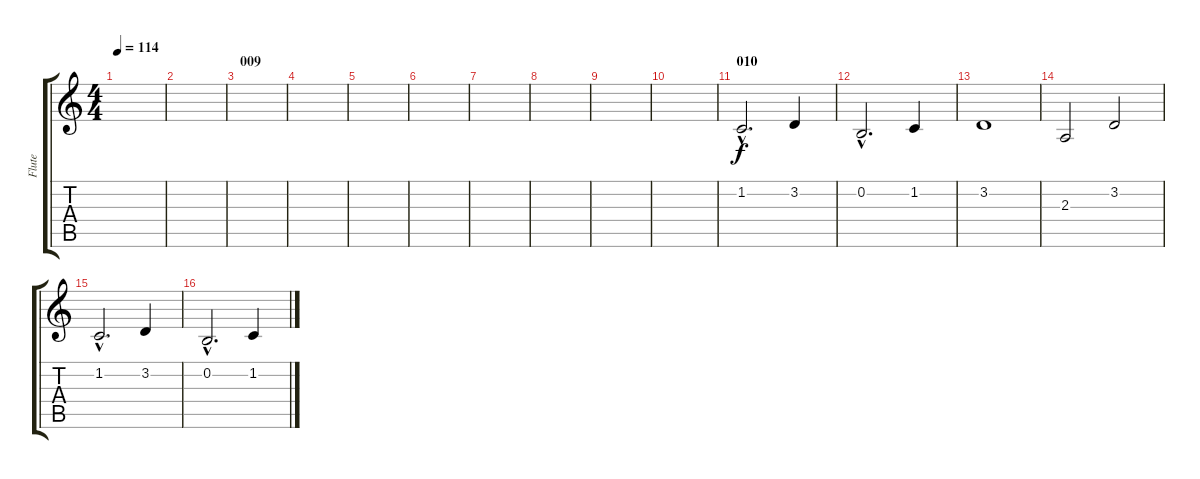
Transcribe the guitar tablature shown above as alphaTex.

\track ("Flute" "Flute") {instrument flute}
\staff {score tabs}
\tuning (E4 B3 G3 D3 A2 E2) {hide}
\ts (4 4)
\tempo 114
\clef g2
\ks c
|
|
\section ("" "009")
|
|
|
|
|
|
|
|
\section ("" "010")
1.2{hac}.2{d} 3.2.4 |
0.2{hac}.2{d} 1.2.4 |
3.2.1 |
2.3.2 3.2.2 |
1.2{hac}.2{d} 3.2.4 |
0.2{hac}.2{d} 1.2.4
